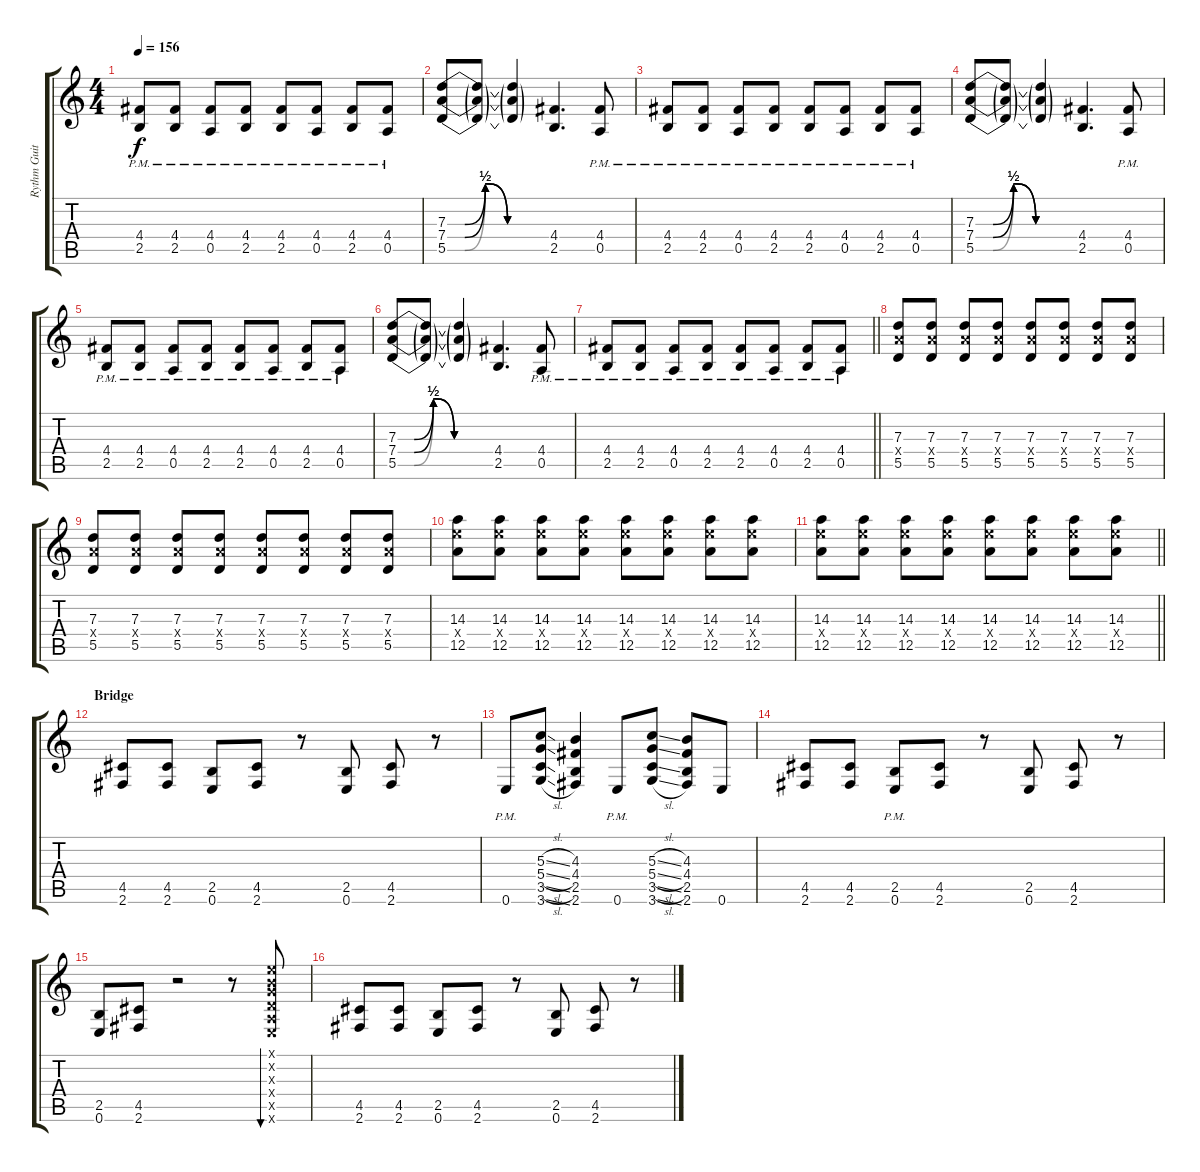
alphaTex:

\track ("Rythm Guitar 2" "Rythm Guit") {instrument distortionguitar}
\staff {score tabs}
\tuning (E4 B3 G3 D3 A2 E2) {hide}
\ts (4 4)
\tempo 156
\clef g2
\ks c
(4.4{pm} 2.5{pm}).8{dy f} (4.4{pm} 2.5{pm}).8 (4.4{pm} 0.5{pm}).8 (4.4{pm} 2.5{pm}).8 (4.4{pm} 2.5{pm}).8 (4.4{pm} 0.5{pm}).8 (4.4{pm} 2.5{pm}).8 (4.4{pm} 0.5{pm}).8 |
(7.3{be (custom 0 0 10 0 22 2 35 0 60 0)} 7.4{be (custom 0 0 10 0 22 2 35 0 45 0 60 0)} 5.5{be (custom 0 0 10 0 22 2 35 0 60 0)}).8 (7.3{t} 7.4{t} 5.5{t}).8 (7.3{t} 7.4{t} 5.5{t}).4 (4.4 2.5).4{d} (4.4{pm} 0.5{pm}).8 |
(4.4{pm} 2.5{pm}).8 (4.4{pm} 2.5{pm}).8 (4.4{pm} 0.5{pm}).8 (4.4{pm} 2.5{pm}).8 (4.4{pm} 2.5{pm}).8 (4.4{pm} 0.5{pm}).8 (4.4{pm} 2.5{pm}).8 (4.4{pm} 0.5{pm}).8 |
(7.3{be (custom 0 0 10 0 22 2 35 0 60 0)} 7.4{be (custom 0 0 10 0 22 2 35 0 45 0 60 0)} 5.5{be (custom 0 0 10 0 22 2 35 0 60 0)}).8 (7.3{t} 7.4{t} 5.5{t}).8 (7.3{t} 7.4{t} 5.5{t}).4 (4.4 2.5).4{d} (4.4{pm} 0.5{pm}).8 |
(4.4{pm} 2.5{pm}).8 (4.4{pm} 2.5{pm}).8 (4.4{pm} 0.5{pm}).8 (4.4{pm} 2.5{pm}).8 (4.4{pm} 2.5{pm}).8 (4.4{pm} 0.5{pm}).8 (4.4{pm} 2.5{pm}).8 (4.4{pm} 0.5{pm}).8 |
(7.3{be (custom 0 0 10 0 22 2 35 0 60 0)} 7.4{be (custom 0 0 10 0 22 2 35 0 45 0 60 0)} 5.5{be (custom 0 0 10 0 22 2 35 0 60 0)}).8 (7.3{t} 7.4{t} 5.5{t}).8 (7.3{t} 7.4{t} 5.5{t}).4 (4.4 2.5).4{d} (4.4{pm} 0.5{pm}).8 |
\barLineRight lightlight
(4.4{pm} 2.5{pm}).8 (4.4{pm} 2.5{pm}).8 (4.4{pm} 0.5{pm}).8 (4.4{pm} 2.5{pm}).8 (4.4{pm} 2.5{pm}).8 (4.4{pm} 0.5{pm}).8 (4.4{pm} 2.5{pm}).8 (4.4{pm} 0.5{pm}).8 |
\section ("" "")
(7.3 7.4{x} 5.5).8 (7.3 7.4{x} 5.5).8 (7.3 7.4{x} 5.5).8 (7.3 7.4{x} 5.5).8 (7.3 7.4{x} 5.5).8 (7.3 7.4{x} 5.5).8 (7.3 7.4{x} 5.5).8 (7.3 7.4{x} 5.5).8 |
(7.3 7.4{x} 5.5).8 (7.3 7.4{x} 5.5).8 (7.3 7.4{x} 5.5).8 (7.3 7.4{x} 5.5).8 (7.3 7.4{x} 5.5).8 (7.3 7.4{x} 5.5).8 (7.3 7.4{x} 5.5).8 (7.3 7.4{x} 5.5).8 |
(14.3 14.4{x} 12.5).8 (14.3 14.4{x} 12.5).8 (14.3 14.4{x} 12.5).8 (14.3 14.4{x} 12.5).8 (14.3 14.4{x} 12.5).8 (14.3 14.4{x} 12.5).8 (14.3 14.4{x} 12.5).8 (14.3 14.4{x} 12.5).8 |
\barLineRight lightlight
(14.3 14.4{x} 12.5).8 (14.3 14.4{x} 12.5).8 (14.3 14.4{x} 12.5).8 (14.3 14.4{x} 12.5).8 (14.3 14.4{x} 12.5).8 (14.3 14.4{x} 12.5).8 (14.3 14.4{x} 12.5).8 (14.3 14.4{x} 12.5).8 |
\section ("" "Bridge")
(4.5 2.6).8 (4.5 2.6).8 (2.5 0.6).8 (4.5 2.6).8 r.8 (2.5 0.6).8 (4.5 2.6).8 r.8 |
0.6{pm}.8 (5.3{sl} 5.4{sl} 3.5{sl} 3.6{sl}).8 (4.3 4.4 2.5 2.6).4 0.6{pm}.8 (5.3{sl} 5.4{sl} 3.5{sl} 3.6{sl}).8 (4.3 4.4 2.5 2.6).8 0.6.8 |
(4.5 2.6).8 (4.5 2.6).8 (2.5{pm} 0.6{pm}).8 (4.5 2.6).8 r.8 (2.5 0.6).8 (4.5 2.6).8 r.8 |
(2.5 0.6).8 (4.5 2.6).8 r.2 r.8 (0.1{x} 0.2{x} 0.3{x} 0.4{x} 0.5{x} 0.6{x}).8{bu 120} |
(4.5 2.6).8 (4.5 2.6).8 (2.5 0.6).8 (4.5 2.6).8 r.8 (2.5 0.6).8 (4.5 2.6).8 r.8
